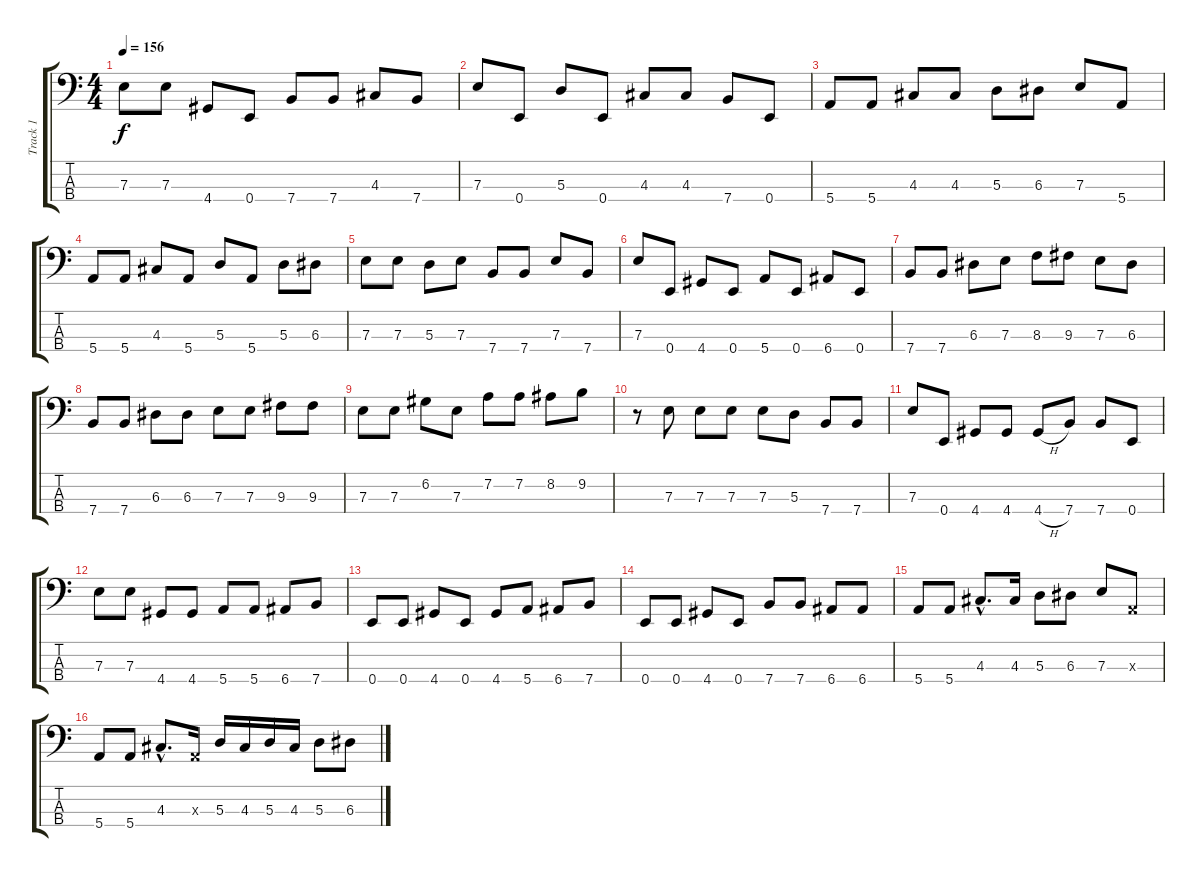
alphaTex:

\track ("Track 1" "Track 1") {instrument electricbassfinger}
\staff {score tabs}
\tuning (G2 D2 A1 E1) {hide}
\ts (4 4)
\tempo 156
\clef f4
\ks c
7.3.8{dy f} 7.3.8 4.4.8 0.4.8 7.4.8 7.4.8 4.3.8 7.4.8 |
7.3.8 0.4.8 5.3.8 0.4.8 4.3.8 4.3.8 7.4.8 0.4.8 |
5.4.8 5.4.8 4.3.8 4.3.8 5.3.8 6.3.8 7.3.8 5.4.8 |
5.4.8 5.4.8 4.3.8 5.4.8 5.3.8 5.4.8 5.3.8 6.3.8 |
7.3.8 7.3.8 5.3.8 7.3.8 7.4.8 7.4.8 7.3.8 7.4.8 |
7.3.8 0.4.8 4.4.8 0.4.8 5.4.8 0.4.8 6.4.8 0.4.8 |
7.4.8 7.4.8 6.3.8 7.3.8 8.3.8 9.3.8 7.3.8 6.3.8 |
7.4.8 7.4.8 6.3.8 6.3.8 7.3.8 7.3.8 9.3.8 9.3.8 |
7.3.8 7.3.8 6.2.8 7.3.8 7.2.8 7.2.8 8.2.8 9.2.8 |
r.8 7.3.8 7.3.8 7.3.8 7.3.8 5.3.8 7.4.8 7.4.8 |
7.3.8 0.4.8 4.4.8 4.4.8 4.4{h}.8 7.4.8 7.4.8 0.4.8 |
7.3.8 7.3.8 4.4.8 4.4.8 5.4.8 5.4.8 6.4.8 7.4.8 |
0.4.8 0.4.8 4.4.8 0.4.8 4.4.8 5.4.8 6.4.8 7.4.8 |
0.4.8 0.4.8 4.4.8 0.4.8 7.4.8 7.4.8 6.4.8 6.4.8 |
5.4.8 5.4.8 4.3{hac}.8{d} 4.3.16 5.3.8 6.3.8 7.3.8 0.3{x}.8 |
5.4.8 5.4.8 4.3{hac}.8{d} 0.3{x}.16 5.3.16 4.3.16 5.3.16 4.3.16 5.3.8 6.3.8
